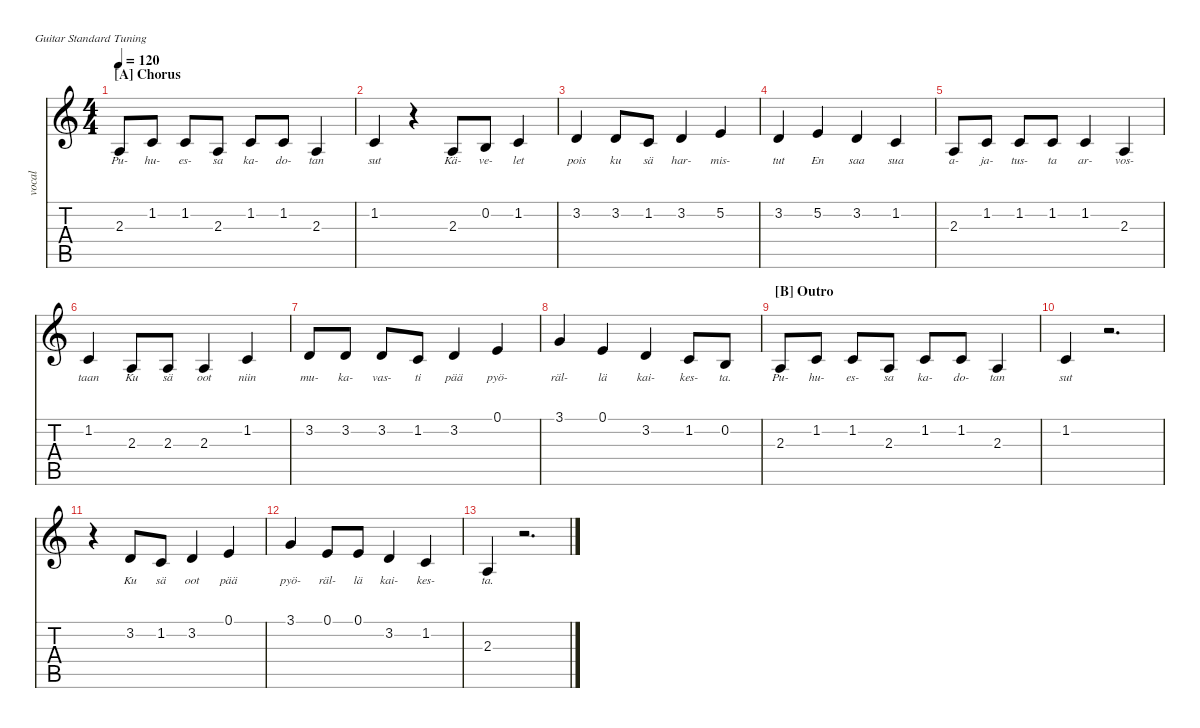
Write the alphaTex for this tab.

\defaultSystemsLayout 4
\hideDynamics
\bracketExtendMode nobrackets
\track ("Vocal" "vocal") {instrument lead6voice}
\staff {score tabs}
\tuning (E4 B3 G3 D3 A2 E2)
\ts (4 4)
\section ("A" "Chorus")
\tempo 120
\clef g2
\ks c
2.3.8{lyrics (0 "Pu-") lyrics (1 "") lyrics (2 "") lyrics (3 "") lyrics (4 "") dy mf beam Up} 1.2.8{lyrics (0 "hu-") lyrics (1 "") lyrics (2 "") lyrics (3 "") lyrics (4 "") beam Up} 1.2.8{lyrics (0 "es-") lyrics (1 "") lyrics (2 "") lyrics (3 "") lyrics (4 "") beam Up} 2.3.8{lyrics (0 "sa") lyrics (1 "") lyrics (2 "") lyrics (3 "") lyrics (4 "") beam Up} 1.2.8{lyrics (0 "ka-") lyrics (1 "") lyrics (2 "") lyrics (3 "") lyrics (4 "") beam Up} 1.2.8{lyrics (0 "do-") lyrics (1 "") lyrics (2 "") lyrics (3 "") lyrics (4 "") beam Up} 2.3.4{lyrics (0 "tan") lyrics (1 "") lyrics (2 "") lyrics (3 "") lyrics (4 "") beam Up} |
1.2.4{lyrics (0 "sut") lyrics (1 "") lyrics (2 "") lyrics (3 "") lyrics (4 "") beam Up} r.4{beam Down} 2.3.8{lyrics (0 "Kä-") lyrics (1 "") lyrics (2 "") lyrics (3 "") lyrics (4 "") beam Up} 0.2.8{lyrics (0 "ve-") lyrics (1 "") lyrics (2 "") lyrics (3 "") lyrics (4 "") beam Up} 1.2.4{lyrics (0 "let") lyrics (1 "") lyrics (2 "") lyrics (3 "") lyrics (4 "") beam Up} |
3.2.4{lyrics (0 "pois") lyrics (1 "") lyrics (2 "") lyrics (3 "") lyrics (4 "") beam Up} 3.2.8{lyrics (0 "ku") lyrics (1 "") lyrics (2 "") lyrics (3 "") lyrics (4 "") beam Up} 1.2.8{lyrics (0 "sä") lyrics (1 "") lyrics (2 "") lyrics (3 "") lyrics (4 "") beam Up} 3.2.4{lyrics (0 "har-") lyrics (1 "") lyrics (2 "") lyrics (3 "") lyrics (4 "") beam Up} 5.2.4{lyrics (0 "mis-") lyrics (1 "") lyrics (2 "") lyrics (3 "") lyrics (4 "") beam Up} |
3.2.4{lyrics (0 "tut") lyrics (1 "") lyrics (2 "") lyrics (3 "") lyrics (4 "") beam Up} 5.2.4{lyrics (0 "En") lyrics (1 "") lyrics (2 "") lyrics (3 "") lyrics (4 "") beam Up} 3.2.4{lyrics (0 "saa") lyrics (1 "") lyrics (2 "") lyrics (3 "") lyrics (4 "") beam Up} 1.2.4{lyrics (0 "sua") lyrics (1 "") lyrics (2 "") lyrics (3 "") lyrics (4 "") beam Up} |
2.3.8{lyrics (0 "a-") lyrics (1 "") lyrics (2 "") lyrics (3 "") lyrics (4 "") beam Up} 1.2.8{lyrics (0 "ja-") lyrics (1 "") lyrics (2 "") lyrics (3 "") lyrics (4 "") beam Up} 1.2.8{lyrics (0 "tus-") lyrics (1 "") lyrics (2 "") lyrics (3 "") lyrics (4 "") beam Up} 1.2.8{lyrics (0 "ta") lyrics (1 "") lyrics (2 "") lyrics (3 "") lyrics (4 "") beam Up} 1.2.4{lyrics (0 "ar-") lyrics (1 "") lyrics (2 "") lyrics (3 "") lyrics (4 "") beam Up} 2.3.4{lyrics (0 "vos-") lyrics (1 "") lyrics (2 "") lyrics (3 "") lyrics (4 "") beam Up} |
1.2.4{lyrics (0 "taan") lyrics (1 "") lyrics (2 "") lyrics (3 "") lyrics (4 "") beam Up} 2.3.8{lyrics (0 "Ku") lyrics (1 "") lyrics (2 "") lyrics (3 "") lyrics (4 "") beam Up} 2.3.8{lyrics (0 "sä") lyrics (1 "") lyrics (2 "") lyrics (3 "") lyrics (4 "") beam Up} 2.3.4{lyrics (0 "oot") lyrics (1 "") lyrics (2 "") lyrics (3 "") lyrics (4 "") beam Up} 1.2.4{lyrics (0 "niin") lyrics (1 "") lyrics (2 "") lyrics (3 "") lyrics (4 "") beam Up} |
3.2.8{lyrics (0 "mu-") lyrics (1 "") lyrics (2 "") lyrics (3 "") lyrics (4 "") beam Up} 3.2.8{lyrics (0 "ka-") lyrics (1 "") lyrics (2 "") lyrics (3 "") lyrics (4 "") beam Up} 3.2.8{lyrics (0 "vas-") lyrics (1 "") lyrics (2 "") lyrics (3 "") lyrics (4 "") beam Up} 1.2.8{lyrics (0 "ti") lyrics (1 "") lyrics (2 "") lyrics (3 "") lyrics (4 "") beam Up} 3.2.4{lyrics (0 "pää") lyrics (1 "") lyrics (2 "") lyrics (3 "") lyrics (4 "") beam Up} 0.1.4{lyrics (0 "pyö-") lyrics (1 "") lyrics (2 "") lyrics (3 "") lyrics (4 "") beam Up} |
3.1.4{lyrics (0 "räl-") lyrics (1 "") lyrics (2 "") lyrics (3 "") lyrics (4 "") beam Up} 0.1.4{lyrics (0 "lä") lyrics (1 "") lyrics (2 "") lyrics (3 "") lyrics (4 "") beam Up} 3.2.4{lyrics (0 "kai-") lyrics (1 "") lyrics (2 "") lyrics (3 "") lyrics (4 "") beam Up} 1.2.8{lyrics (0 "kes-") lyrics (1 "") lyrics (2 "") lyrics (3 "") lyrics (4 "") beam Up} 0.2.8{lyrics (0 "ta.") lyrics (1 "") lyrics (2 "") lyrics (3 "") lyrics (4 "") beam Up} |
\section ("B" "Outro")
2.3.8{lyrics (0 "Pu-") lyrics (1 "") lyrics (2 "") lyrics (3 "") lyrics (4 "") beam Up} 1.2.8{lyrics (0 "hu-") lyrics (1 "") lyrics (2 "") lyrics (3 "") lyrics (4 "") beam Up} 1.2.8{lyrics (0 "es-") lyrics (1 "") lyrics (2 "") lyrics (3 "") lyrics (4 "") beam Up} 2.3.8{lyrics (0 "sa") lyrics (1 "") lyrics (2 "") lyrics (3 "") lyrics (4 "") beam Up} 1.2.8{lyrics (0 "ka-") lyrics (1 "") lyrics (2 "") lyrics (3 "") lyrics (4 "") beam Up} 1.2.8{lyrics (0 "do-") lyrics (1 "") lyrics (2 "") lyrics (3 "") lyrics (4 "") beam Up} 2.3.4{lyrics (0 "tan") lyrics (1 "") lyrics (2 "") lyrics (3 "") lyrics (4 "") beam Up} |
1.2.4{lyrics (0 "sut") lyrics (1 "") lyrics (2 "") lyrics (3 "") lyrics (4 "") beam Up} r.2{d beam Down} |
r.4{beam Down} 3.2.8{lyrics (0 "Ku") lyrics (1 "") lyrics (2 "") lyrics (3 "") lyrics (4 "") beam Up} 1.2.8{lyrics (0 "sä") lyrics (1 "") lyrics (2 "") lyrics (3 "") lyrics (4 "") beam Up} 3.2.4{lyrics (0 "oot") lyrics (1 "") lyrics (2 "") lyrics (3 "") lyrics (4 "") beam Up} 0.1.4{lyrics (0 "pää") lyrics (1 "") lyrics (2 "") lyrics (3 "") lyrics (4 "") beam Up} |
3.1.4{lyrics (0 "pyö-") lyrics (1 "") lyrics (2 "") lyrics (3 "") lyrics (4 "") beam Up} 0.1.8{lyrics (0 "räl-") lyrics (1 "") lyrics (2 "") lyrics (3 "") lyrics (4 "") beam Up} 0.1.8{lyrics (0 "lä") lyrics (1 "") lyrics (2 "") lyrics (3 "") lyrics (4 "") beam Up} 3.2.4{lyrics (0 "kai-") lyrics (1 "") lyrics (2 "") lyrics (3 "") lyrics (4 "") beam Up} 1.2.4{lyrics (0 "kes-") lyrics (1 "") lyrics (2 "") lyrics (3 "") lyrics (4 "") beam Up} |
2.3.4{lyrics (0 "ta.") lyrics (1 "") lyrics (2 "") lyrics (3 "") lyrics (4 "") beam Up} r.2{d beam Down}
